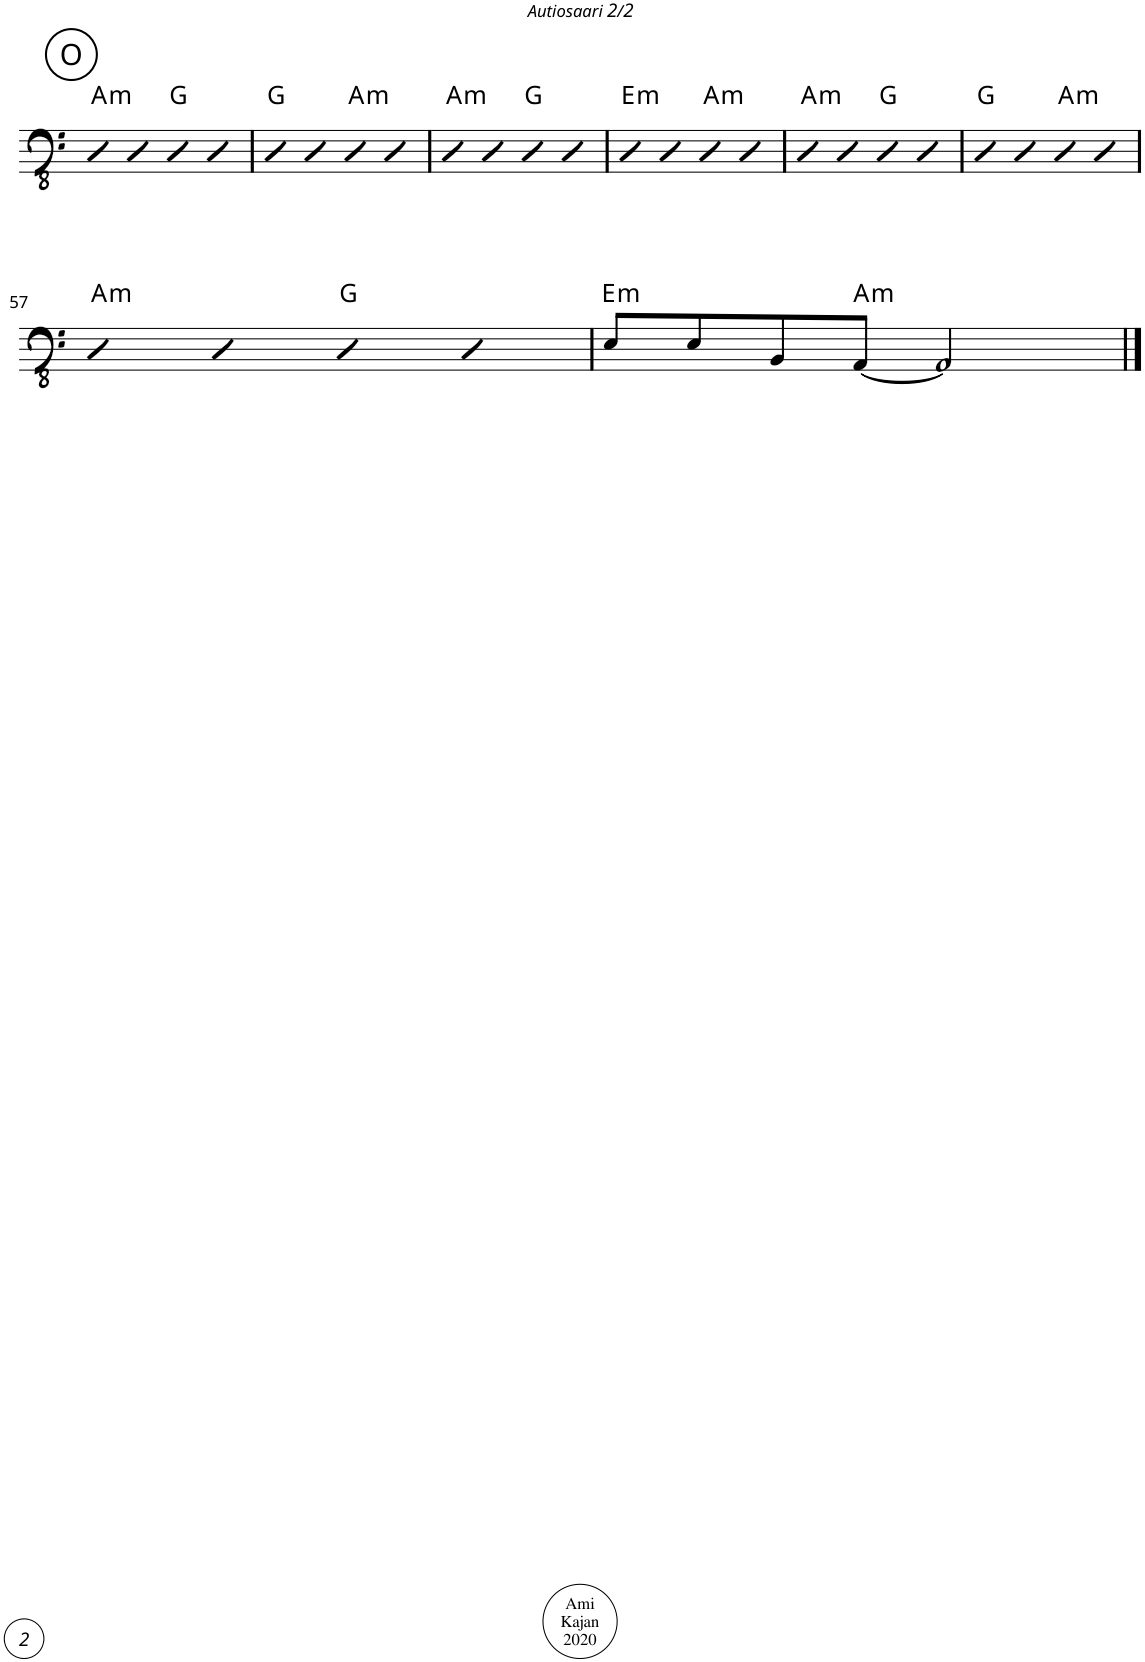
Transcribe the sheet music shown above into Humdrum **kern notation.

**kern	**harte
*part1	*part1
*staff1	*
*I"Acoustic Bass	*
*I'Bass	*
!!LO:PB:g=z
*clefFv4	*
*k[]	*
*M4/4	*
!!LO:REH:place=s1:a:cj:enc=circle:fs=14:t=O
=51	=51
!	!LO:H:kt=m
4DD	A:min
4DD	.
4DD	G:maj
4DD	.
=52	=52
4DD	G:maj
4DD	.
!	!LO:H:kt=m
4DD	A:min
4DD	.
=53	=53
!	!LO:H:kt=m
4DD	A:min
4DD	.
4DD	G:maj
4DD	.
=54	=54
!	!LO:H:kt=m
4DD	E:min
4DD	.
!	!LO:H:kt=m
4DD	A:min
4DD	.
=55	=55
!	!LO:H:kt=m
4DD	A:min
4DD	.
4DD	G:maj
4DD	.
=56	=56
4DD	G:maj
4DD	.
!	!LO:H:kt=m
4DD	A:min
4DD	.
!!LO:LB:g=z
=57	=57
!	!LO:H:kt=m
4DD	A:min
4DD	.
4DD	G:maj
4DD	.
=58	=58
!	!LO:H:kt=m
8EE/L	E:min
8EE/	.
8BBB/	.
!	!LO:H:kt=m
[8AAA/J	A:min
2AAA/]	.
==	==
*-	*-
